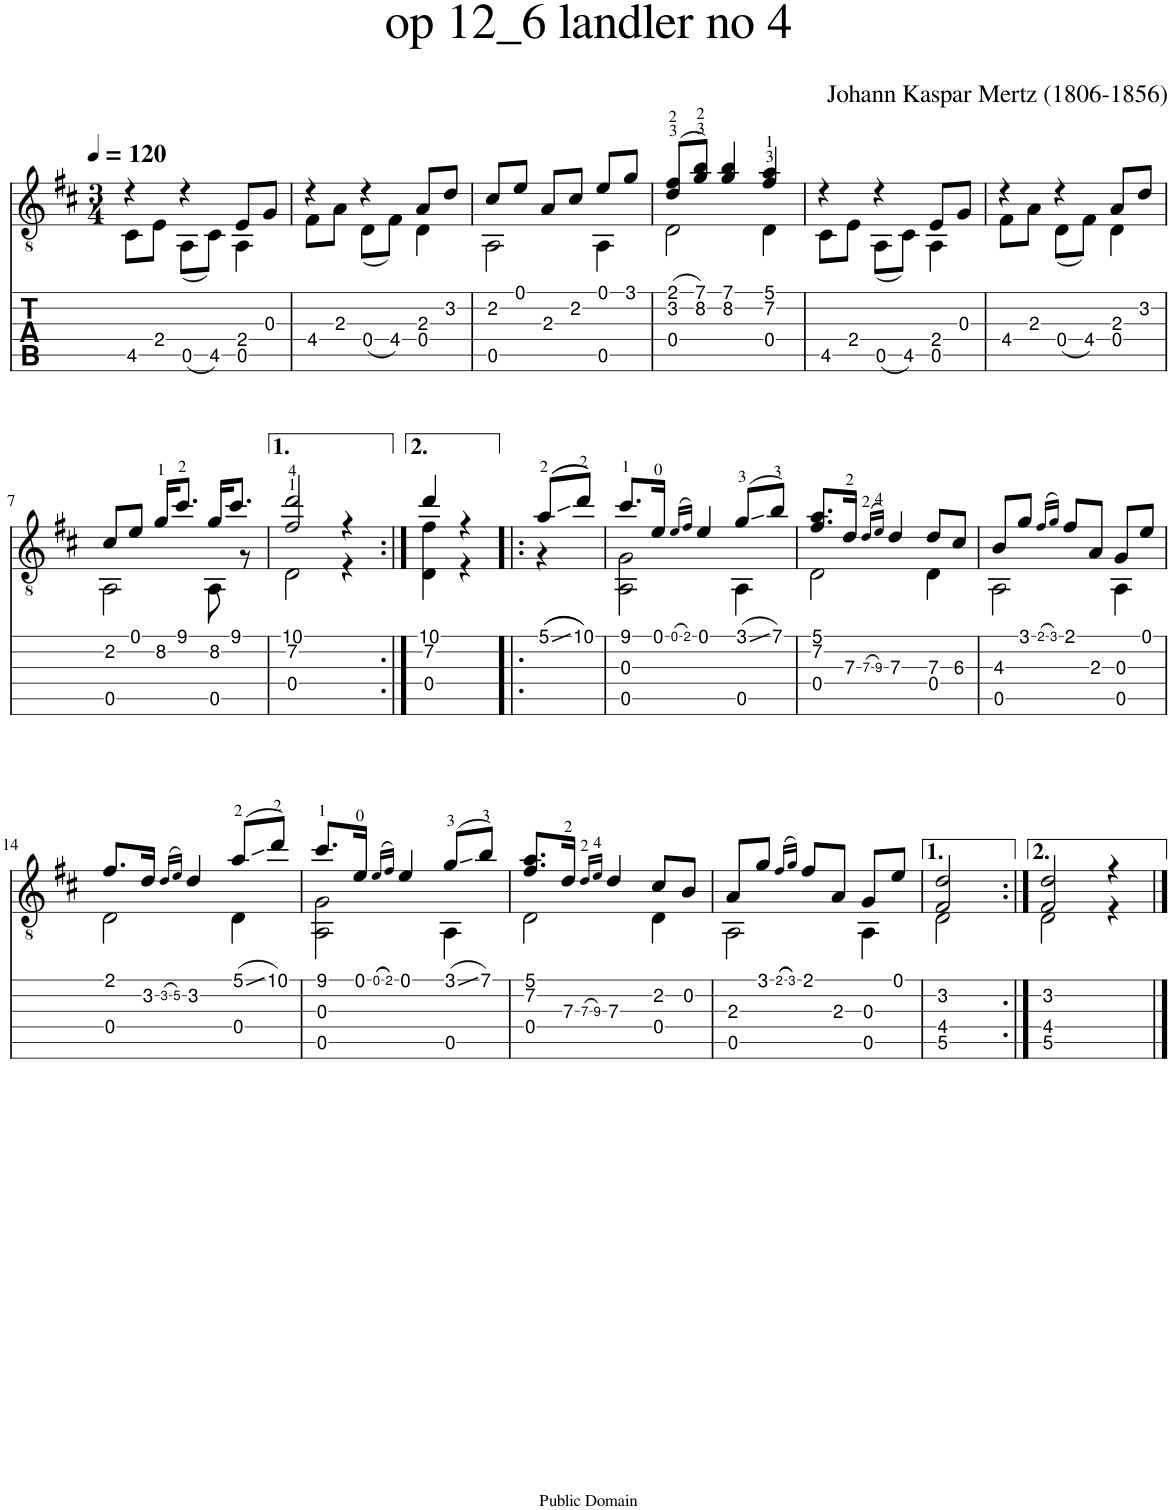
**kern	**kern
*part1	*part1
*staff2	*staff1
*I"Guitar	*
*I'Guit.	*
*stria6	*
*	*clefGv2
*k[f#c#]	*k[f#c#]
*M3/4	*M3/4
*MM120	*MM120
=1	=1
*^	*^
4r	8C#L	4r	8C#\L
.	8EJ	.	8E\J
4r	8AAL	4r	(8AA\L
.	8C#J	.	8C#\J)
8EL	4AA	8E/L	4AA\
8GJ	.	8G/J	.
=2	=2	=2	=2
4r	8F#L	4r	8F#\L
.	8AJ	.	8A\J
4r	8DL	4r	(8D\L
.	8F#J	.	8F#\J)
8AL	4D	8A/L	4D\
8dJ	.	8d/J	.
=3	=3	=3	=3
8c#L	2AA	8c#/L	2AA\
8eJ	.	8e/J	.
8AL	.	8A/L	.
8c#J	.	8c#/J	.
8eL	4AA	8e/L	4AA\
8gJ	.	8g/J	.
=4	=4	=4	=4
8d\ 8f#\L	2D	(8d/ 8f#/L	2D\
8g\ 8b\J	.	8g/ 8b/J)	.
4g 4b	.	4g/ 4b/	.
4f# 4a	4D	4f#/ 4a/	4D\
=5	=5	=5	=5
4r	8C#L	4r	8C#\L
.	8EJ	.	8E\J
4r	8AAL	4r	(8AA\L
.	8C#J	.	8C#\J)
8EL	4AA	8E/L	4AA\
8GJ	.	8G/J	.
=6	=6	=6	=6
4r	8F#L	4r	8F#\L
.	8AJ	.	8A\J
4r	8DL	4r	(8D\L
.	8F#J	.	8F#\J)
8AL	4D	8A/L	4D\
8dJ	.	8d/J	.
!!LO:LB:g=z	!!
=7	=7	=7	=7
8c#L	2AA	8c#/L	2AA\
8eJ	.	8e/J	.
16gKL	.	16g/KL	.
8.cc#J	.	8.cc#/J	.
16gKL	8AA	16g/KL	8AA\
8.cc#J	.	8.cc#/J	.
.	8r	.	8r
=8	=8	=8	=8
2f# 2dd	2D	2f#/ 2dd/	2D\
4r	4r	4r	4r
=9:|!	=9:|!	=9:|!	=9:|!
4dd	4D 4f#	4dd/	4D\ 4f#\
4r	4r	4r	4r
=10!|:	=10!|:	=10!|:	=10!|:
8aL	4r	((8a/L	4r
8ddJ	.	8dd/J))	.
=11	=11	=11	=11
8.cc#L	2AA 2G	8.cc#/L	2AA\ 2G\
16eJk	.	16e/Jk	.
qe	.	(16qe/LL	.
qf#	.	16qf#/JJ)	.
4e	.	4e/	.
8gL	4AA	(8g/L	4AA\
8bJ	.	8b/J)	.
=12	=12	=12	=12
8.f#\ 8.a\L	2D	8.f#/ 8.a/L	2D\
16dJk	.	16d/Jk	.
qd	.	(16qd/LL	.
qe	.	16qe/JJ)	.
4d	.	4d/	.
8dL	4D	8d/L	4D\
8c#J	.	8c#/J	.
=13	=13	=13	=13
8BL	2AA	8B/L	2AA\
8gJ	.	8g/J	.
qf#	.	(16qf#/LL	.
qg	.	16qg/JJ)	.
8f#L	.	8f#/L	.
8AJ	.	8A/J	.
8GL	4AA	8G/L	4AA\
8eJ	.	8e/J	.
!!LO:LB:g=z	!!
=14	=14	=14	=14
8.f#L	2D	8.f#/L	2D\
16dJk	.	16d/Jk	.
qd	.	(16qd/LL	.
qe	.	16qe/JJ)	.
4d	.	4d/	.
8aL	4D	(8a/L	4D\
8ddJ	.	8dd/J)	.
=15	=15	=15	=15
8.cc#L	2AA 2G	8.cc#/L	2AA\ 2G\
16eJk	.	16e/Jk	.
qe	.	(16qe/LL	.
qf#	.	16qf#/JJ)	.
4e	.	4e/	.
8gL	4AA	(8g/L	4AA\
8bJ	.	8b/J)	.
=16	=16	=16	=16
8.f#\ 8.a\L	2D	8.f#/ 8.a/L	2D\
16dJk	.	16d/Jk	.
qd	.	16qd/LL	.
qe	.	16qe/JJ	.
4d	.	4d/	.
8c#L	4D	8c#/L	4D\
8BJ	.	8B/J	.
=17	=17	=17	=17
8AL	2AA	8A/L	2AA\
8gJ	.	8g/J	.
qf#	.	(16qf#/LL	.
qg	.	16qg/JJ)	.
8f#L	.	8f#/L	.
8AJ	.	8A/J	.
8GL	4AA	8G/L	4AA\
8eJ	.	8e/J	.
=18	=18	=18	=18
2F# 2d	2D	2F#/ 2d/	2D\
=19:|!	=19:|!	=19:|!	=19:|!
2F# 2d	2D	2F#/ 2d/	2D\
4r	4r	4r	4r
*v	*v	*	*
*	*v	*v
==	==
*-	*-
